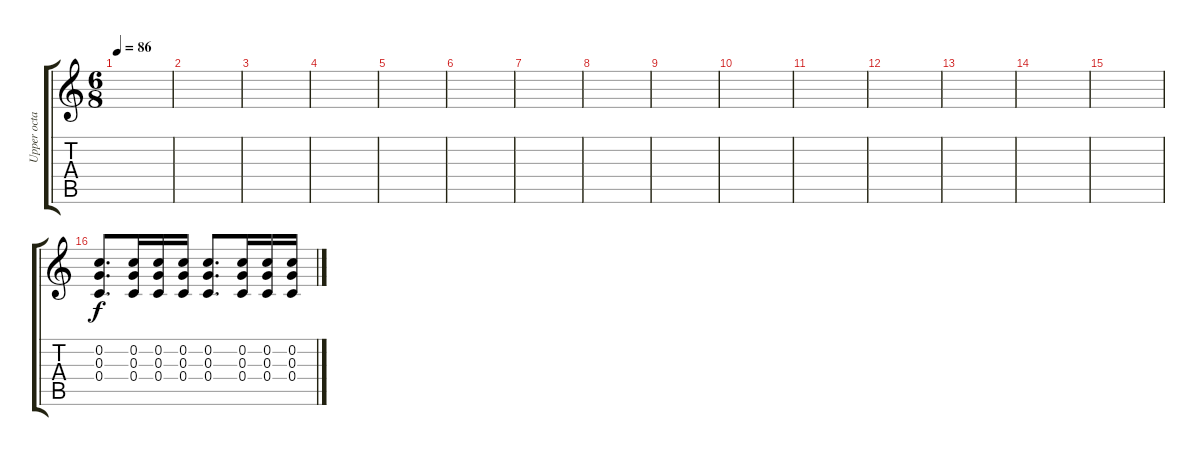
\track ("Upper octave" "Upper octa") {instrument acousticguitarsteel}
\staff {score tabs}
\tuning (E4 C4 G3 C3 G2 C2) {hide}
\ts (6 8)
\tempo 86
\clef g2
\ks c
|
|
|
|
|
|
|
|
|
|
|
|
|
|
|
(0.2 0.3 0.4).8{d} (0.2 0.3 0.4).16 (0.2 0.3 0.4).16 (0.2 0.3 0.4).16 (0.2 0.3 0.4).8{d} (0.2 0.3 0.4).16 (0.2 0.3 0.4).16 (0.2 0.3 0.4).16
